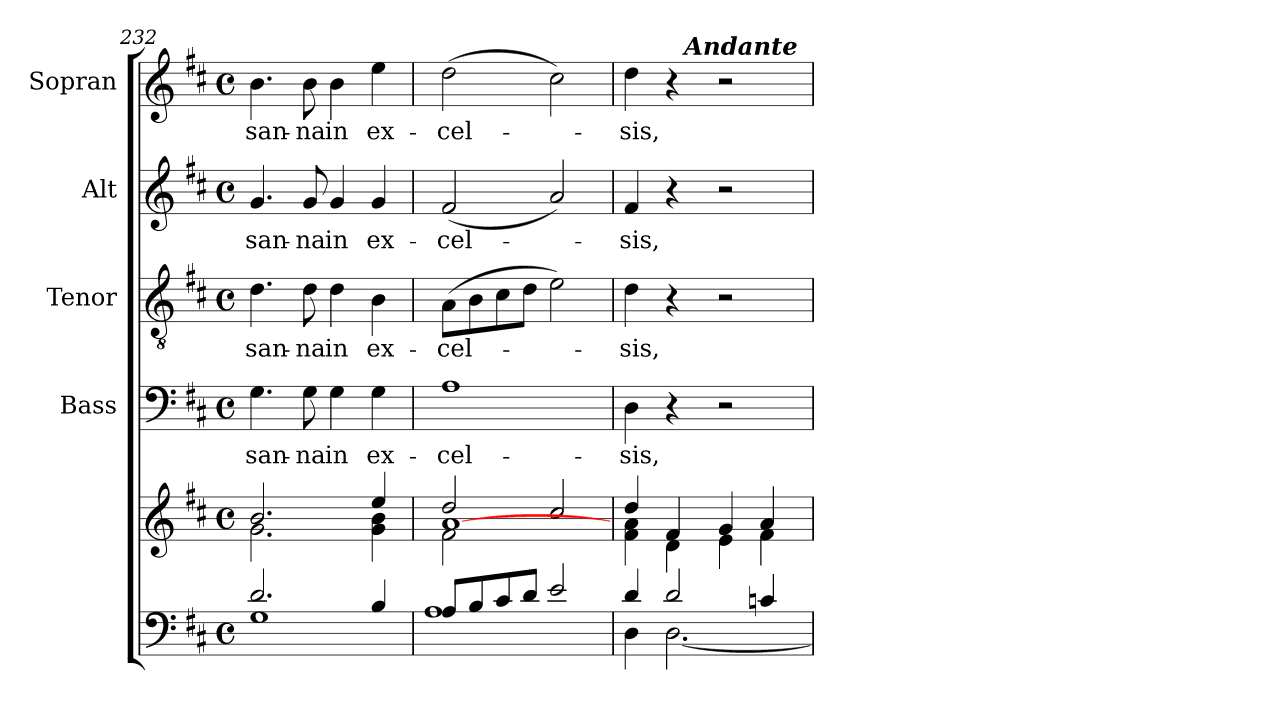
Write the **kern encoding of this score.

**kern	**kern	**kern	**text	**kern	**text	**kern	**text	**kern	**text
*part5	*part5	*part4	*part4	*part3	*part3	*part2	*part2	*part1	*part1
*staff6	*staff5	*staff4	*staff4	*staff3	*staff3	*staff2	*staff2	*staff1	*staff1
*	*	*I"Bass	*	*I"Tenor	*	*I"Alt	*	*I"Sopran	*
*	*	*I'B.	*	*I'T.	*	*I'A.	*	*I'S.	*
*clefF4	*clefG2	*clefF4	*	*clefGv2	*	*clefG2	*	*clefG2	*
*k[f#c#]	*k[f#c#]	*k[f#c#]	*	*k[f#c#]	*	*k[f#c#]	*	*k[f#c#]	*
*D:	*D:	*D:	*	*D:	*	*D:	*	*D:	*
*M4/4	*M4/4	*M4/4	*	*M4/4	*	*M4/4	*	*M4/4	*
*met(c)	*met(c)	*met(c)	*	*met(c)	*	*met(c)	*	*met(c)	*
=232	=232	=232	=232	=232	=232	=232	=232	=232	=232
*^	*^	*	*	*	*	*	*	*	*
!	!	!	!	!	!LO:LY:b	!	!LO:LY:b	!	!LO:LY:b	!	!LO:LY:b
2.d/	1G	2.b/	2.g\	4.G\	-san-	4.d\	-san-	4.g/	-san-	4.b\	-san-
!	!	!	!	!	!LO:LY:b	!	!LO:LY:b	!	!LO:LY:b	!	!LO:LY:b
.	.	.	.	8G\	-na	8d\	-na	8g/	-na	8b\	-na
!	!	!	!	!	!LO:LY:b	!	!LO:LY:b	!	!LO:LY:b	!	!LO:LY:b
.	.	.	.	4G\	in	4d\	in	4g/	in	4b\	in
!	!	!	!	!	!LO:LY:b	!	!LO:LY:b	!	!LO:LY:b	!	!LO:LY:b
4B/	.	4ee/	4g\ 4b\	4G\	ex-	4B\	ex-	4g/	ex-	4ee\	ex-
=233	=233	=233	=233	=233	=233	=233	=233	=233	=233	=233	=233
*	*	*	*^	*	*	*	*	*	*	*	*
!	!	!	!	!	!	!LO:LY:b	!	!LO:LY:b	!	!LO:LY:b	!	!LO:LY:b
8A/L	1A	2dd/	2f#\	[1a	1A	-cel-	(>8A\L	-cel-	(<2f#/	-cel-	(>2dd\	-cel-
8B/	.	.	.	.	.	.	8B\	.	.	.	.	.
8c#/	.	.	.	.	.	.	8c#\	.	.	.	.	.
8d/J	.	.	.	.	.	.	8d\J	.	.	.	.	.
2e/	.	2cc#/	2ryy	.	.	.	2e\)	.	2a/)	.	2cc#\)	.
*	*	*	*v	*v	*	*	*	*	*	*	*	*
=234	=234	=234	=234	=234	=234	=234	=234	=234	=234	=234	=234
!	!	!	!	!	!LO:LY:b	!	!LO:LY:b	!	!LO:LY:b	!	!LO:LY:b
*	*	*	*	*	*	*	*	*	*	*^	*
4d/	4D\	4dd/	4f#\ 4a\	4D\	-sis,	4d\	-sis,	4f#/	-sis,	4dd\	4ryy	-sis,
2d/	[<2.D\	4f#/	4d\	4r	.	4r	.	4r	.	4r	16ryy	.
!	!	!	!	!	!	!	!	!	!	!	!LO:TX:a:Bi:t=Andante	!
.	.	.	.	.	.	.	.	.	.	.	2ryy	.
.	.	4g/	4e\	2r	.	2r	.	2r	.	2r	.	.
4cn/	.	4a/	4f#\	.	.	.	.	.	.	.	.	.
.	.	.	.	.	.	.	.	.	.	.	8.ryy	.
*v	*v	*	*	*	*	*	*	*	*	*v	*v	*
*	*v	*v	*	*	*	*	*	*	*	*
=	=	=	=	=	=	=	=	=	=
*-	*-	*-	*-	*-	*-	*-	*-	*-	*-
